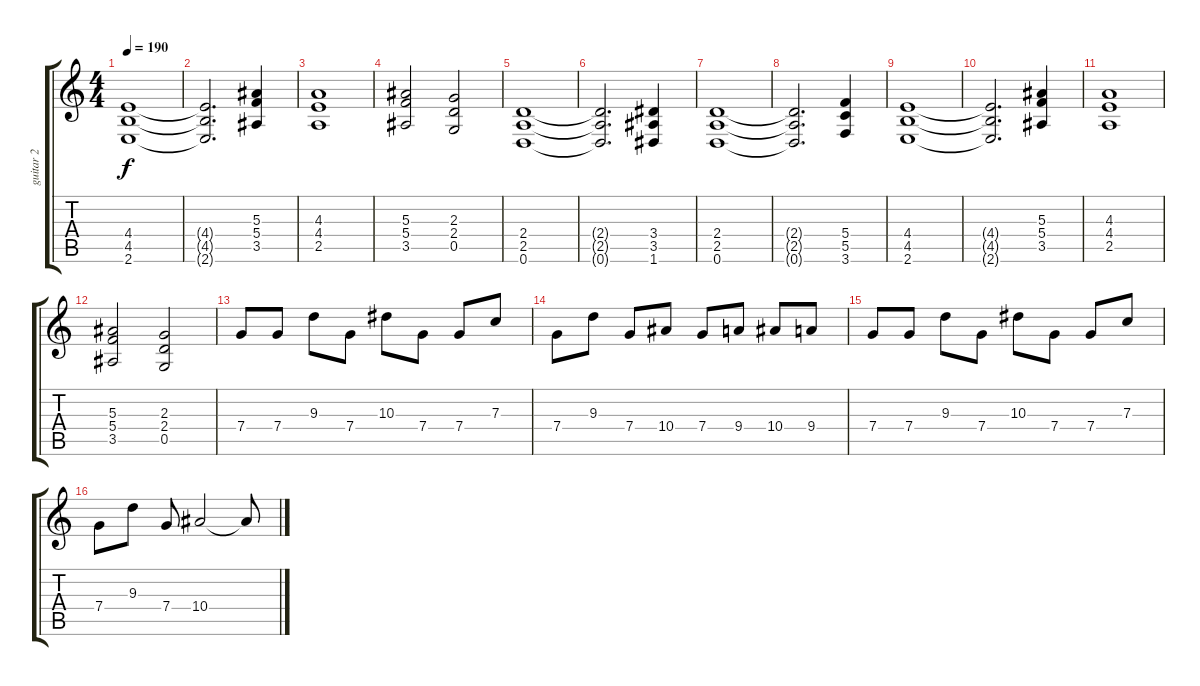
\track ("guitar 2" "guitar 2") {instrument overdrivenguitar}
\staff {score tabs}
\tuning (D4 A3 F3 C3 G2 D2) {hide}
\ts (4 4)
\tempo 190
\clef g2
\ks c
(4.4 4.5 2.6).1{dy f} |
(4.4{t} 4.5{t} 2.6{t}).2{d} (5.3 5.4 3.5).4 |
(4.3 4.4 2.5).1 |
(5.3 5.4 3.5).2 (2.3 2.4 0.5).2 |
(2.4 2.5 0.6).1 |
(2.4{t} 2.5{t} 0.6{t}).2{d} (3.4 3.5 1.6).4 |
(2.4 2.5 0.6).1 |
(2.4{t} 2.5{t} 0.6{t}).2{d} (5.4 5.5 3.6).4 |
(4.4 4.5 2.6).1 |
(4.4{t} 4.5{t} 2.6{t}).2{d} (5.3 5.4 3.5).4 |
(4.3 4.4 2.5).1 |
(5.3 5.4 3.5).2 (2.3 2.4 0.5).2 |
7.4.8 7.4.8 9.3.8 7.4.8 10.3.8 7.4.8 7.4.8 7.3.8 |
7.4.8 9.3.8 7.4.8 10.4.8 7.4.8 9.4.8 10.4.8 9.4.8 |
7.4.8 7.4.8 9.3.8 7.4.8 10.3.8 7.4.8 7.4.8 7.3.8 |
7.4.8 9.3.8 7.4.8 10.4.2 10.4{t}.8
